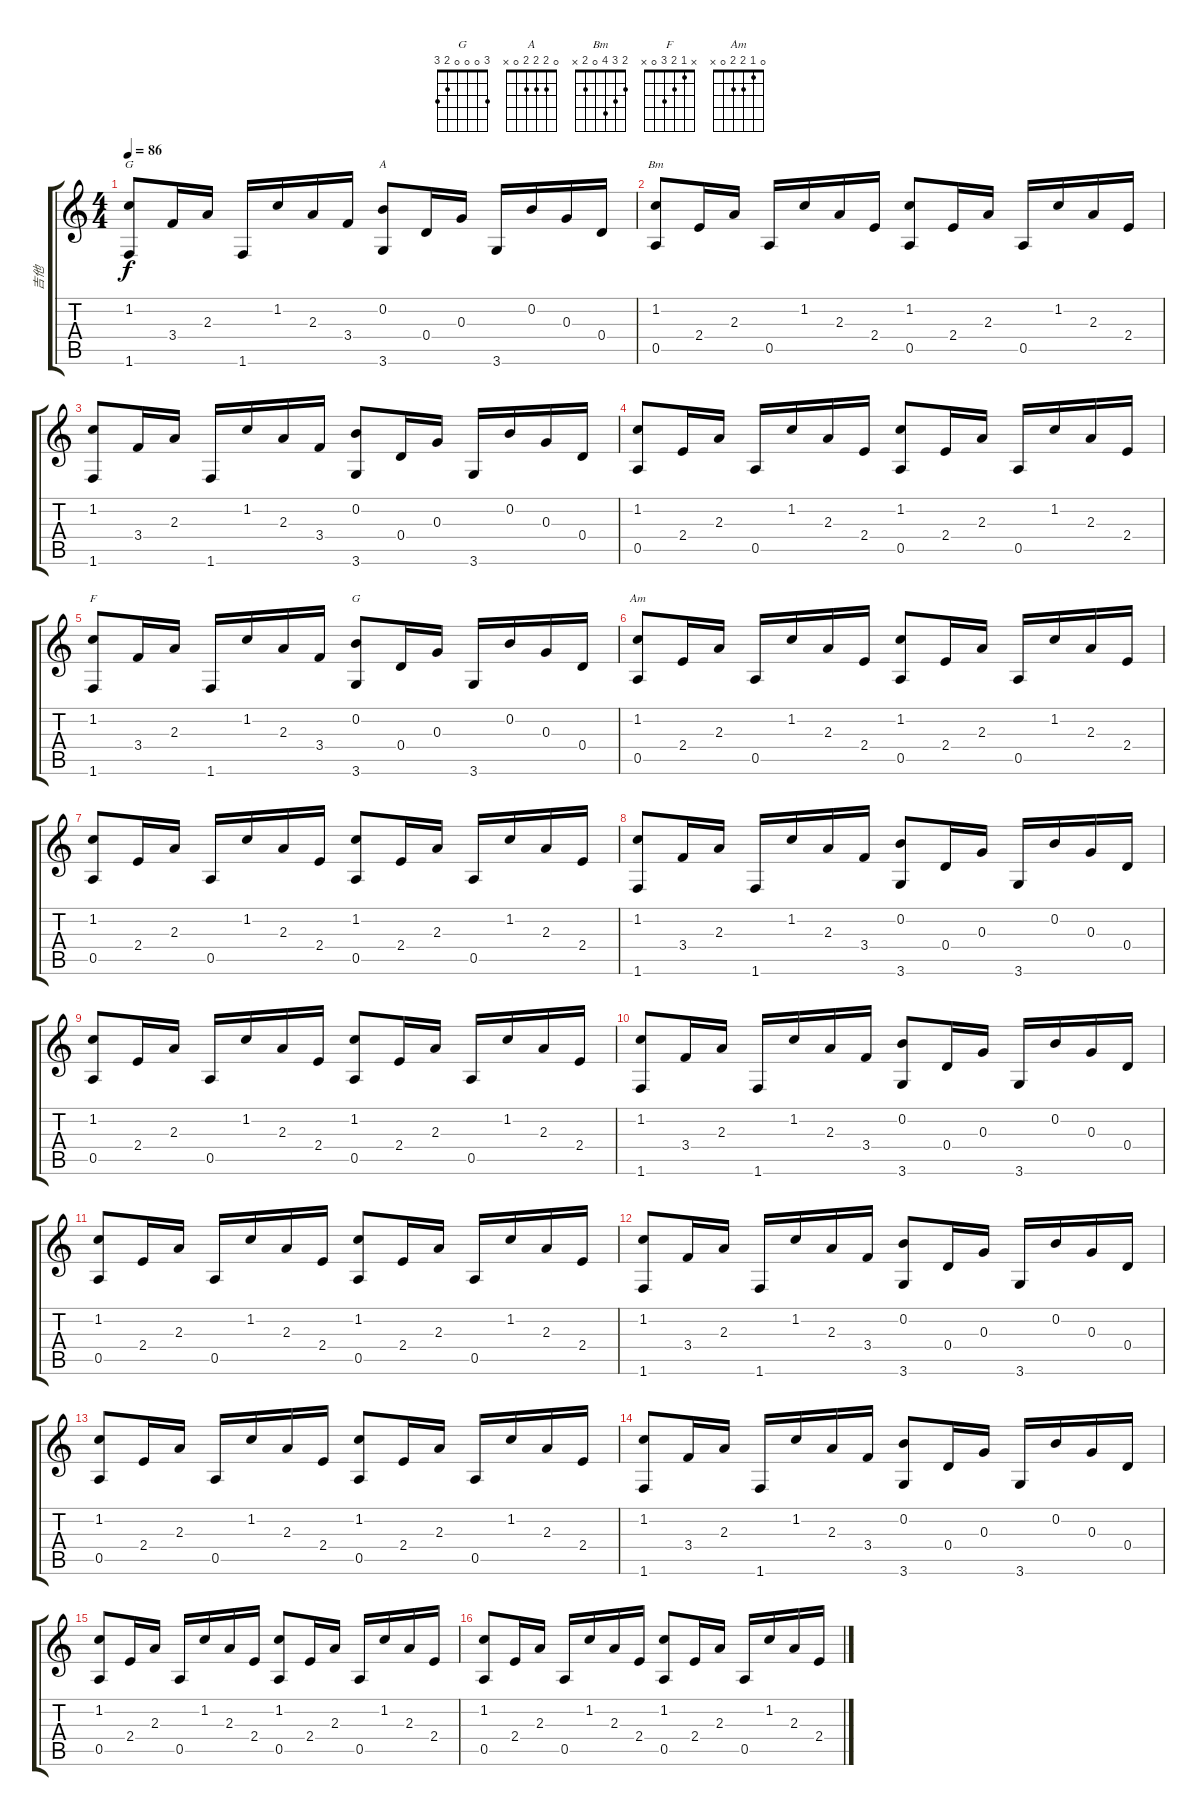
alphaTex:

\track ("吉他" "吉他") {instrument acousticguitarsteel}
\staff {score tabs}
\tuning (E4 B3 G3 D3 A2 E2) {hide}
\chord ("G" 3 3 4 5 5 3) {barre 3}
\chord ("A" 0 2 2 2 0 x)
\chord ("Bm" 2 3 4 0 2 x)
\chord ("F" x 1 2 3 0 x)
\chord ("G" 3 0 0 0 2 3)
\chord ("Am" 0 1 2 2 0 x)
\ts (4 4)
\tempo 86
\clef g2
\ks c
(1.2 1.6).8{ch "G" dy f} 3.4.16 2.3.16 1.6.16 1.2.16 2.3.16 3.4.16 (0.2 3.6).8{ch "A"} 0.4.16 0.3.16 3.6.16 0.2.16 0.3.16 0.4.16 |
(1.2 0.5).8{ch "Bm"} 2.4.16 2.3.16 0.5.16 1.2.16 2.3.16 2.4.16 (1.2 0.5).8 2.4.16 2.3.16 0.5.16 1.2.16 2.3.16 2.4.16 |
(1.2 1.6).8 3.4.16 2.3.16 1.6.16 1.2.16 2.3.16 3.4.16 (0.2 3.6).8 0.4.16 0.3.16 3.6.16 0.2.16 0.3.16 0.4.16 |
(1.2 0.5).8 2.4.16 2.3.16 0.5.16 1.2.16 2.3.16 2.4.16 (1.2 0.5).8 2.4.16 2.3.16 0.5.16 1.2.16 2.3.16 2.4.16 |
(1.2 1.6).8{ch "F"} 3.4.16 2.3.16 1.6.16 1.2.16 2.3.16 3.4.16 (0.2 3.6).8{ch "G"} 0.4.16 0.3.16 3.6.16 0.2.16 0.3.16 0.4.16 |
(1.2 0.5).8{ch "Am"} 2.4.16 2.3.16 0.5.16 1.2.16 2.3.16 2.4.16 (1.2 0.5).8 2.4.16 2.3.16 0.5.16 1.2.16 2.3.16 2.4.16 |
(1.2 0.5).8 2.4.16 2.3.16 0.5.16 1.2.16 2.3.16 2.4.16 (1.2 0.5).8 2.4.16 2.3.16 0.5.16 1.2.16 2.3.16 2.4.16 |
(1.2 1.6).8 3.4.16 2.3.16 1.6.16 1.2.16 2.3.16 3.4.16 (0.2 3.6).8 0.4.16 0.3.16 3.6.16 0.2.16 0.3.16 0.4.16 |
(1.2 0.5).8 2.4.16 2.3.16 0.5.16 1.2.16 2.3.16 2.4.16 (1.2 0.5).8 2.4.16 2.3.16 0.5.16 1.2.16 2.3.16 2.4.16 |
(1.2 1.6).8 3.4.16 2.3.16 1.6.16 1.2.16 2.3.16 3.4.16 (0.2 3.6).8 0.4.16 0.3.16 3.6.16 0.2.16 0.3.16 0.4.16 |
(1.2 0.5).8 2.4.16 2.3.16 0.5.16 1.2.16 2.3.16 2.4.16 (1.2 0.5).8 2.4.16 2.3.16 0.5.16 1.2.16 2.3.16 2.4.16 |
(1.2 1.6).8 3.4.16 2.3.16 1.6.16 1.2.16 2.3.16 3.4.16 (0.2 3.6).8 0.4.16 0.3.16 3.6.16 0.2.16 0.3.16 0.4.16 |
(1.2 0.5).8 2.4.16 2.3.16 0.5.16 1.2.16 2.3.16 2.4.16 (1.2 0.5).8 2.4.16 2.3.16 0.5.16 1.2.16 2.3.16 2.4.16 |
(1.2 1.6).8 3.4.16 2.3.16 1.6.16 1.2.16 2.3.16 3.4.16 (0.2 3.6).8 0.4.16 0.3.16 3.6.16 0.2.16 0.3.16 0.4.16 |
(1.2 0.5).8 2.4.16 2.3.16 0.5.16 1.2.16 2.3.16 2.4.16 (1.2 0.5).8 2.4.16 2.3.16 0.5.16 1.2.16 2.3.16 2.4.16 |
(1.2 0.5).8 2.4.16 2.3.16 0.5.16 1.2.16 2.3.16 2.4.16 (1.2 0.5).8 2.4.16 2.3.16 0.5.16 1.2.16 2.3.16 2.4.16
